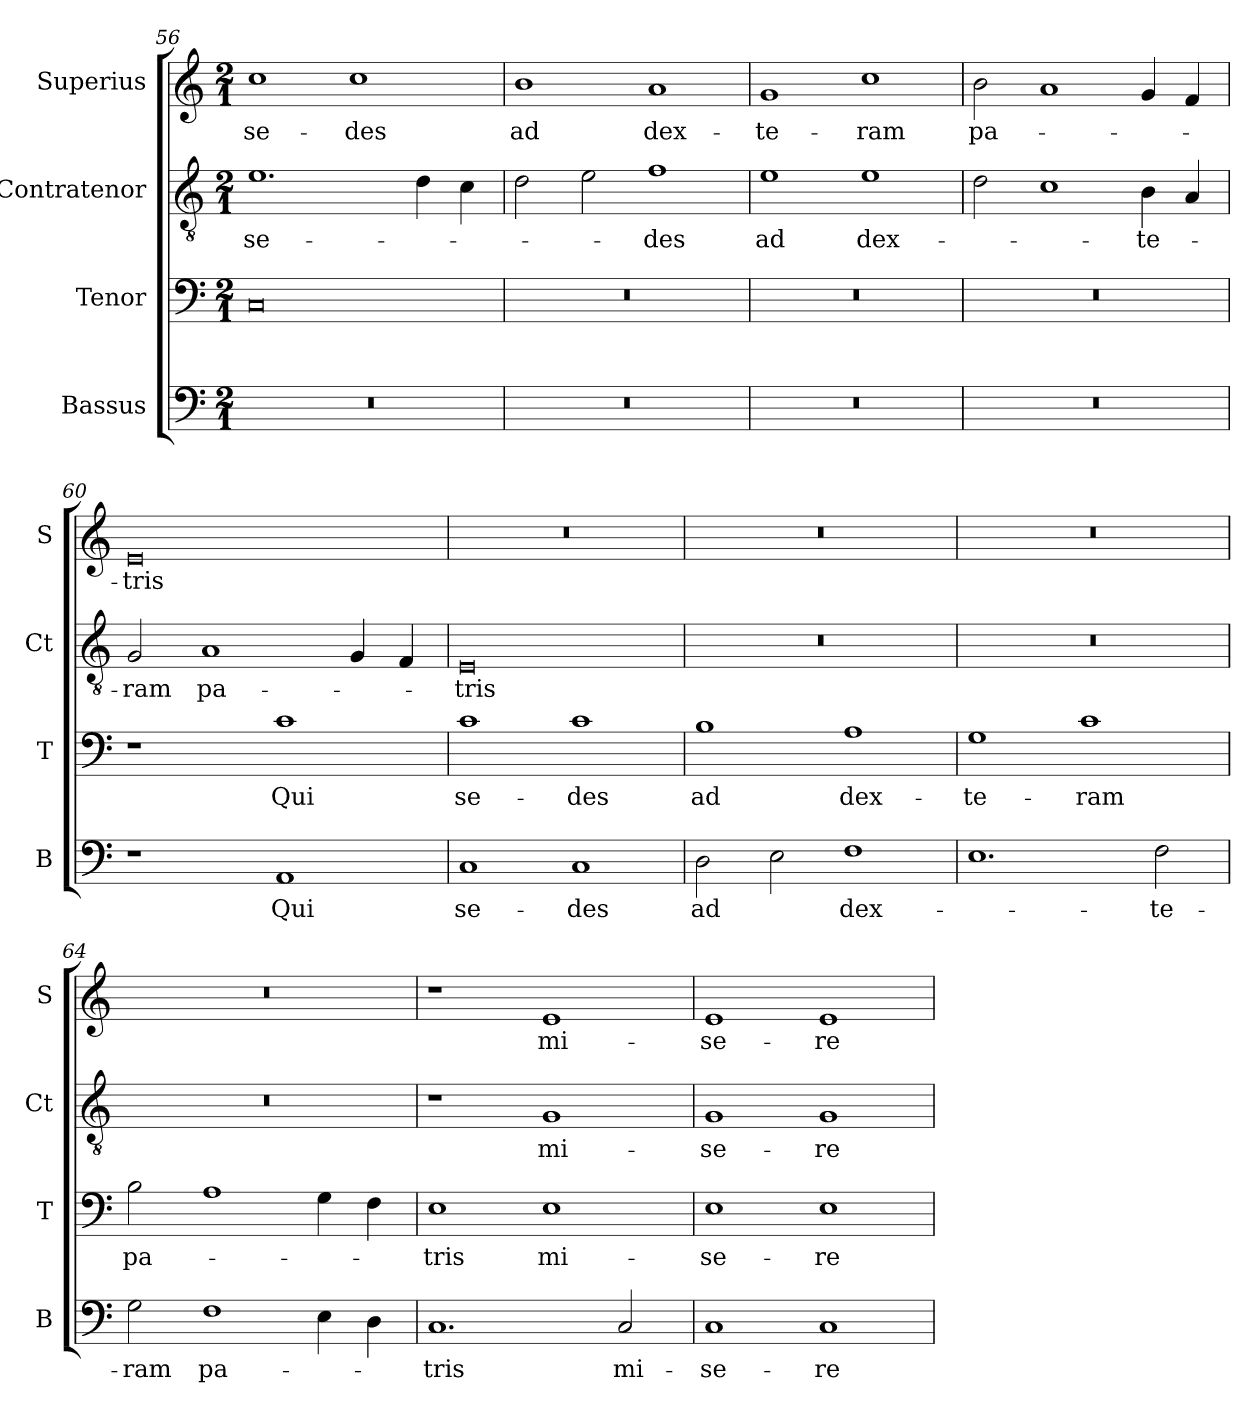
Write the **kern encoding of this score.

**kern	**text	**kern	**text	**kern	**text	**kern	**text
*part4	*part4	*part3	*part3	*part2	*part2	*part1	*part1
*staff4	*staff4	*staff3	*staff3	*staff2	*staff2	*staff1	*staff1
*I"Bassus	*	*I"Tenor	*	*I"Contratenor	*	*I"Superius	*
*I'B	*	*I'T	*	*I'Ct	*	*I'S	*
*clefF4	*	*clefF4	*	*clefGv2	*	*clefG2	*
*k[]	*	*k[]	*	*k[]	*	*k[]	*
*M2/1	*	*M2/1	*	*M2/1	*	*M2/1	*
=56	=56	=56	=56	=56	=56	=56	=56
0r	.	0C	.	1.e	se-	1cc	se-
.	.	.	.	.	.	1cc	-des
.	.	.	.	4d\	.	.	.
.	.	.	.	4c\	.	.	.
=57	=57	=57	=57	=57	=57	=57	=57
0r	.	0r	.	2d\	.	1b	ad
.	.	.	.	2e\	.	.	.
.	.	.	.	1f	-des	1a	dex-
=58	=58	=58	=58	=58	=58	=58	=58
0r	.	0r	.	1e	ad	1g	-te-
.	.	.	.	1e	dex-	1cc	-ram
=59	=59	=59	=59	=59	=59	=59	=59
0r	.	0r	.	2d\	.	2b\	pa-
.	.	.	.	1c	.	1a	.
.	.	.	.	4B\	-te-	4g/	.
.	.	.	.	4A/	.	4f/	.
=60	=60	=60	=60	=60	=60	=60	=60
1r	.	1r	.	2G/	-ram	0e	-tris
.	.	.	.	1A	pa-	.	.
1AA	Qui	1c	Qui	.	.	.	.
.	.	.	.	4G/	.	.	.
.	.	.	.	4F/	.	.	.
=61	=61	=61	=61	=61	=61	=61	=61
1C	se-	1c	se-	0E	-tris	0r	.
1C	-des	1c	-des	.	.	.	.
=62	=62	=62	=62	=62	=62	=62	=62
2D\	ad	1B	ad	0r	.	0r	.
2E\	.	.	.	.	.	.	.
1F	dex-	1A	dex-	.	.	.	.
=63	=63	=63	=63	=63	=63	=63	=63
1.E	.	1G	-te-	0r	.	0r	.
.	.	1c	-ram	.	.	.	.
2F\	-te-	.	.	.	.	.	.
=64	=64	=64	=64	=64	=64	=64	=64
2G\	-ram	2B\	pa-	0r	.	0r	.
1F	pa-	1A	.	.	.	.	.
4E\	.	4G\	.	.	.	.	.
4D\	.	4F\	.	.	.	.	.
=65	=65	=65	=65	=65	=65	=65	=65
1.C	-tris	1E	-tris	1r	.	1r	.
.	.	1E	mi-	1G	mi-	1e	mi-
2C/	mi-	.	.	.	.	.	.
=66	=66	=66	=66	=66	=66	=66	=66
1C	-se-	1E	-se-	1G	-se-	1e	-se-
1C	-re-	1E	-re-	1G	-re-	1e	-re-
=	=	=	=	=	=	=	=
*-	*-	*-	*-	*-	*-	*-	*-
